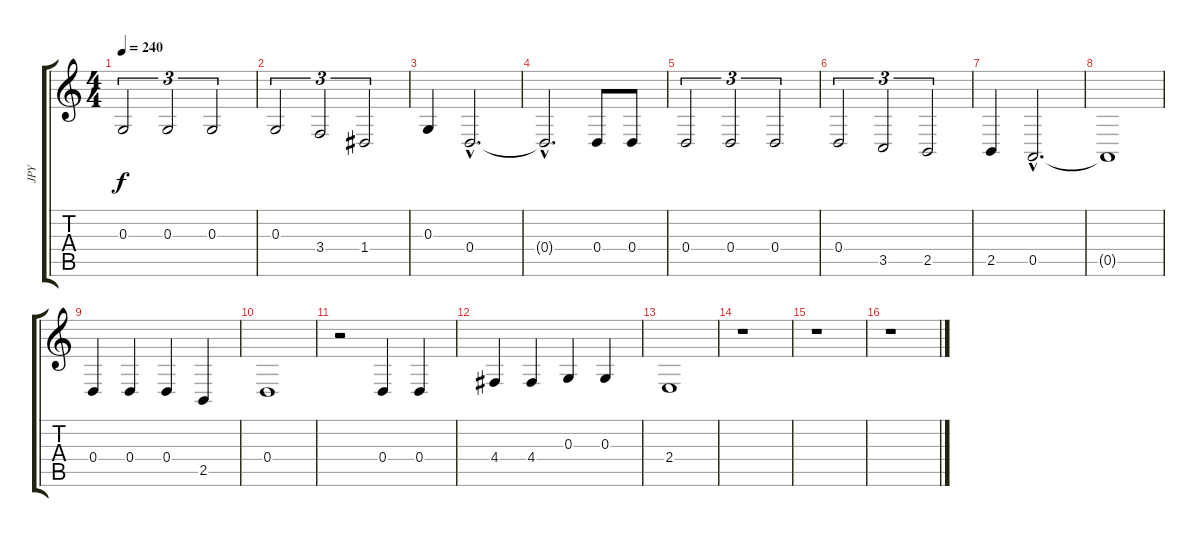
\track ("JPY" "JPY") {instrument acousticgrandpiano}
\staff {score tabs}
\tuning (E4 B3 G3 D3 A2 E2) {hide}
\ts (4 4)
\tempo 240
\clef g2
\ks c
0.3.2{tu (3 2) dy f} 0.3.2{tu (3 2)} 0.3.2{tu (3 2)} |
0.3.2{tu (3 2)} 3.4.2{tu (3 2)} 1.4.2{tu (3 2)} |
0.3.4 0.4{hac}.2{d} |
0.4{hac t}.2{d} 0.4.8 0.4.8 |
0.4.2{tu (3 2)} 0.4.2{tu (3 2)} 0.4.2{tu (3 2)} |
0.4.2{tu (3 2)} 3.5.2{tu (3 2)} 2.5.2{tu (3 2)} |
2.5.4 0.5{hac}.2{d} |
0.5{t}.1 |
0.4.4 0.4.4 0.4.4 2.5.4 |
0.4.1 |
r.2 0.4.4 0.4.4 |
4.4.4 4.4.4 0.3.4 0.3.4 |
2.4.1 |
r.1 |
r.1 |
r.1
